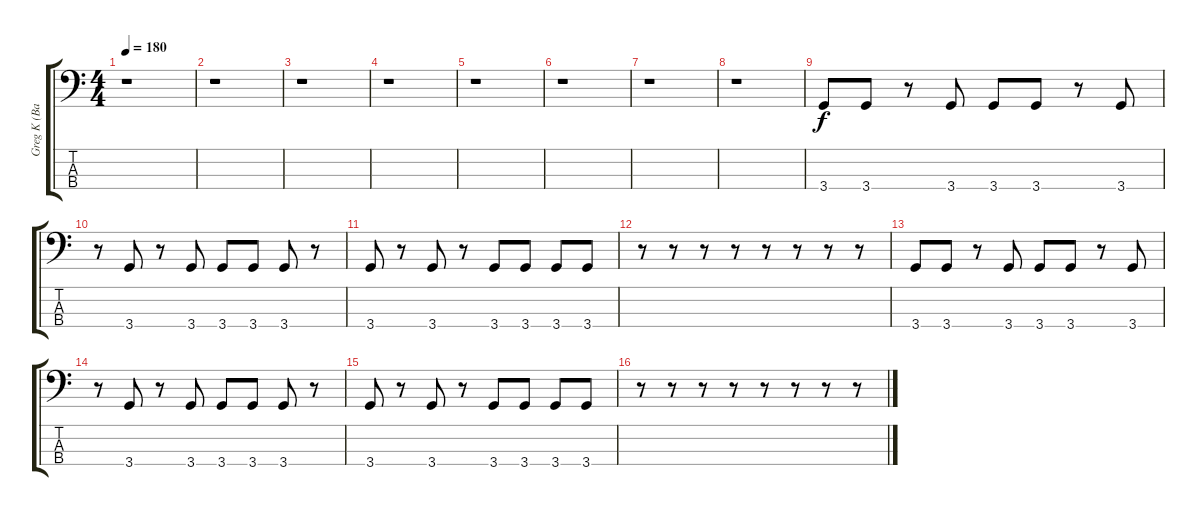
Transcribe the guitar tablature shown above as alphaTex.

\track ("Greg K (Bass)" "Greg K (Ba") {instrument electricbasspick}
\staff {score tabs}
\tuning (G2 D2 A1 E1) {hide}
\ts (4 4)
\tempo 180
\clef f4
\ks c
r.1{dy f instrument electricbasspick} |
r.1 |
r.1 |
r.1 |
r.1 |
r.1 |
r.1 |
r.1 |
3.4.8 3.4.8 r.8 3.4.8 3.4.8 3.4.8 r.8 3.4.8 |
r.8 3.4.8 r.8 3.4.8 3.4.8 3.4.8 3.4.8 r.8 |
3.4.8 r.8 3.4.8 r.8 3.4.8 3.4.8 3.4.8 3.4.8 |
r.8 r.8 r.8 r.8 r.8 r.8 r.8 r.8 |
3.4.8 3.4.8 r.8 3.4.8 3.4.8 3.4.8 r.8 3.4.8 |
r.8 3.4.8 r.8 3.4.8 3.4.8 3.4.8 3.4.8 r.8 |
3.4.8 r.8 3.4.8 r.8 3.4.8 3.4.8 3.4.8 3.4.8 |
r.8 r.8 r.8 r.8 r.8 r.8 r.8 r.8
